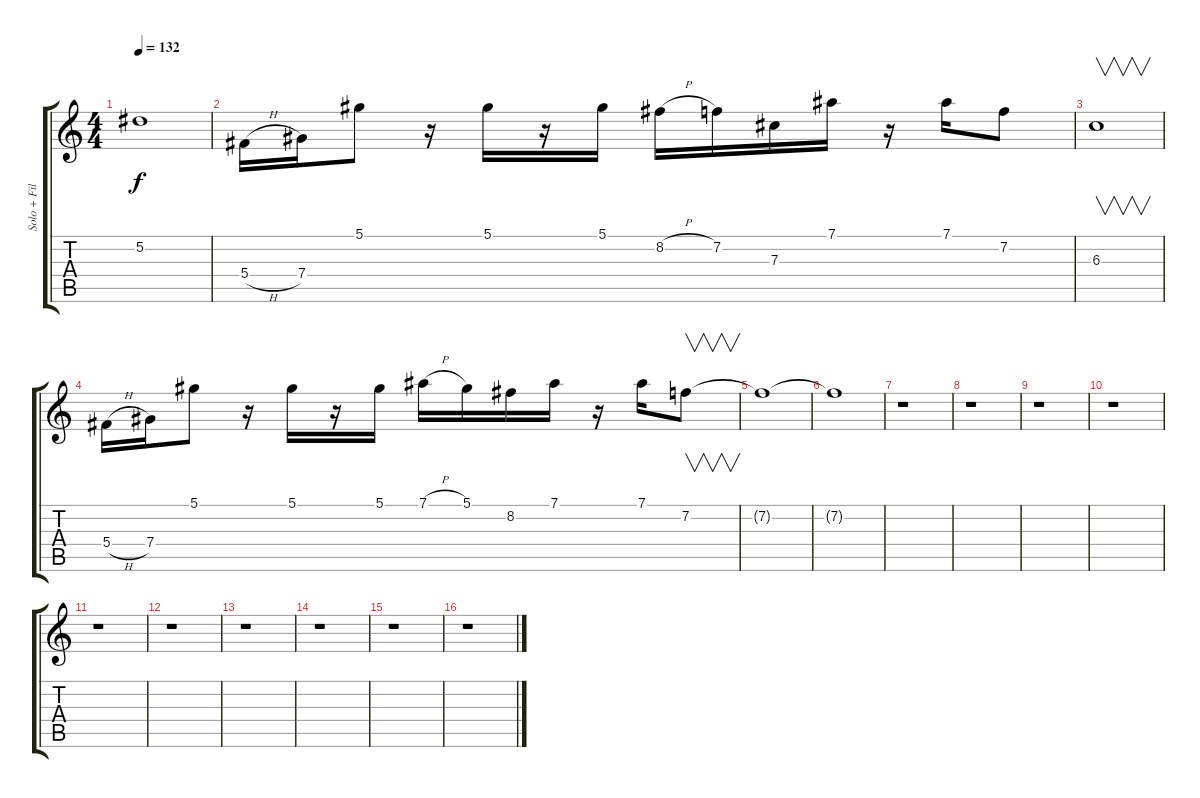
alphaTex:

\track ("Solo + Fills" "Solo + Fil") {instrument distortionguitar}
\staff {score tabs}
\tuning (Eb4 Bb3 Gb3 Db3 Ab2 Eb2) {hide}
\ts (4 4)
\tempo 132
\clef g2
\ks c
5.2{t}.1{dy f} |
5.4{h}.16 7.4.16 5.1.8 r.16 5.1.16 r.16 5.1.16 8.2{h}.16 7.2.16 7.3.16 7.1.16 r.16 7.1.16 7.2.8 |
6.3.1{v} |
5.4{h}.16 7.4.16 5.1.8 r.16 5.1.16 r.16 5.1.16 7.1{h}.16 5.1.16 8.2.16 7.1.16 r.16 7.1.16 7.2.8{v} |
7.2{t}.1 |
7.2{t}.1 |
r.1 |
r.1 |
r.1 |
r.1 |
r.1 |
r.1 |
r.1 |
r.1 |
r.1 |
r.1
